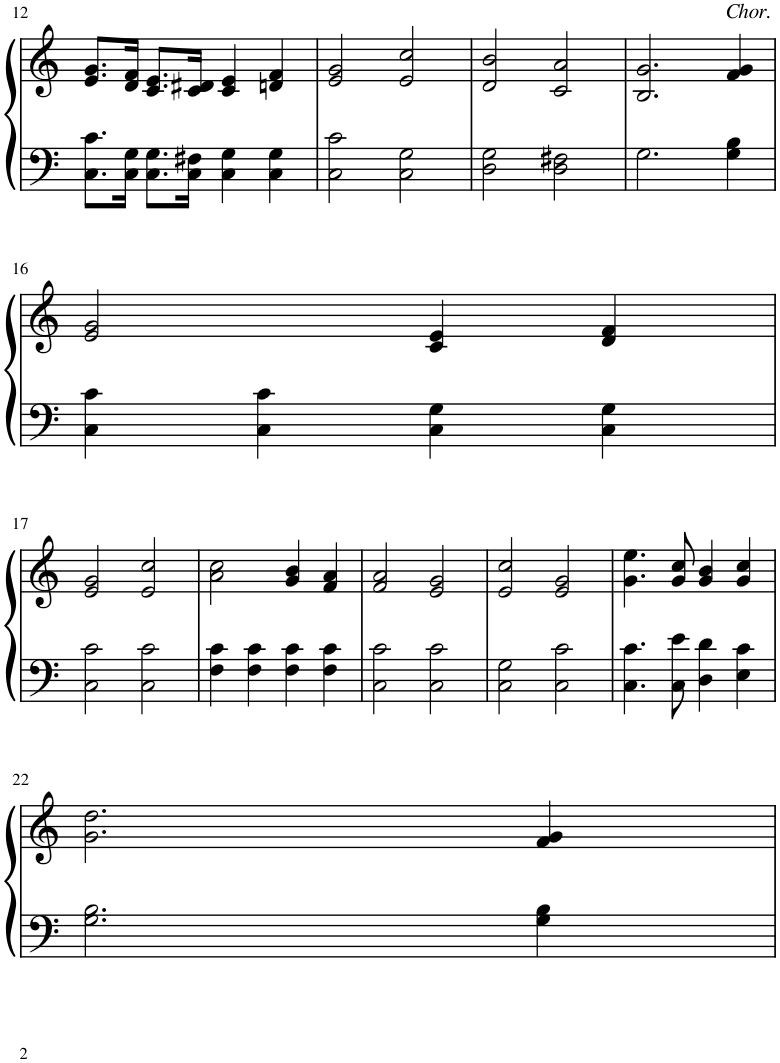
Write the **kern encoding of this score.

**kern	**kern
*part1	*part1
*staff2	*staff1
*I"Piano	*
*I'Pno.	*
!!LO:PB:g=z
*clefF4	*clefG2
*k[]	*k[]
*M4/4	*M4/4
=12	=12
8.C\ 8.c\L	8.e/ 8.g/L
16C\ 16G\Jk	16d/ 16f/Jk
8.C\ 8.G\L	8.c/ 8.e/L
16C\ 16F#X\Jk	16c/ 16d#X/Jk
4C\ 4G\	4c/ 4e/
4C\ 4G\	4dn/ 4f/
=13	=13
2C\ 2c\	2e/ 2g/
2C\ 2G\	2e/ 2cc/
=14	=14
2D\ 2G\	2d/ 2b/
2D\ 2F#X\	2c/ 2a/
=15	=15
2.G\	2.B/ 2.g/
!	!LO:TX:a:i:t=Chor.
4G\ 4B\	4f/ 4g/
!!LO:LB:g=z
=16	=16
4C\ 4c\	2e/ 2g/
4C\ 4c\	.
4C\ 4G\	4c/ 4e/
4C\ 4G\	4d/ 4f/
!!LO:LB:g=z
=17	=17
2C\ 2c\	2e/ 2g/
2C\ 2c\	2e/ 2cc/
=18	=18
4F\ 4c\	2a\ 2cc\
4F\ 4c\	.
4F\ 4c\	4g/ 4b/
4F\ 4c\	4f/ 4a/
=19	=19
2C\ 2c\	2f/ 2a/
2C\ 2c\	2e/ 2g/
=20	=20
2C\ 2G\	2e/ 2cc/
2C\ 2c\	2e/ 2g/
=21	=21
4.C\ 4.c\	4.g\ 4.ee\
8C\ 8e\	8g/ 8cc/
4D\ 4d\	4g/ 4b/
4E\ 4c\	4g/ 4cc/
!!LO:LB:g=z
=22	=22
2.G\ 2.B\	2.g\ 2.dd\
4G\ 4B\	4f/ 4g/
=	=
*-	*-
